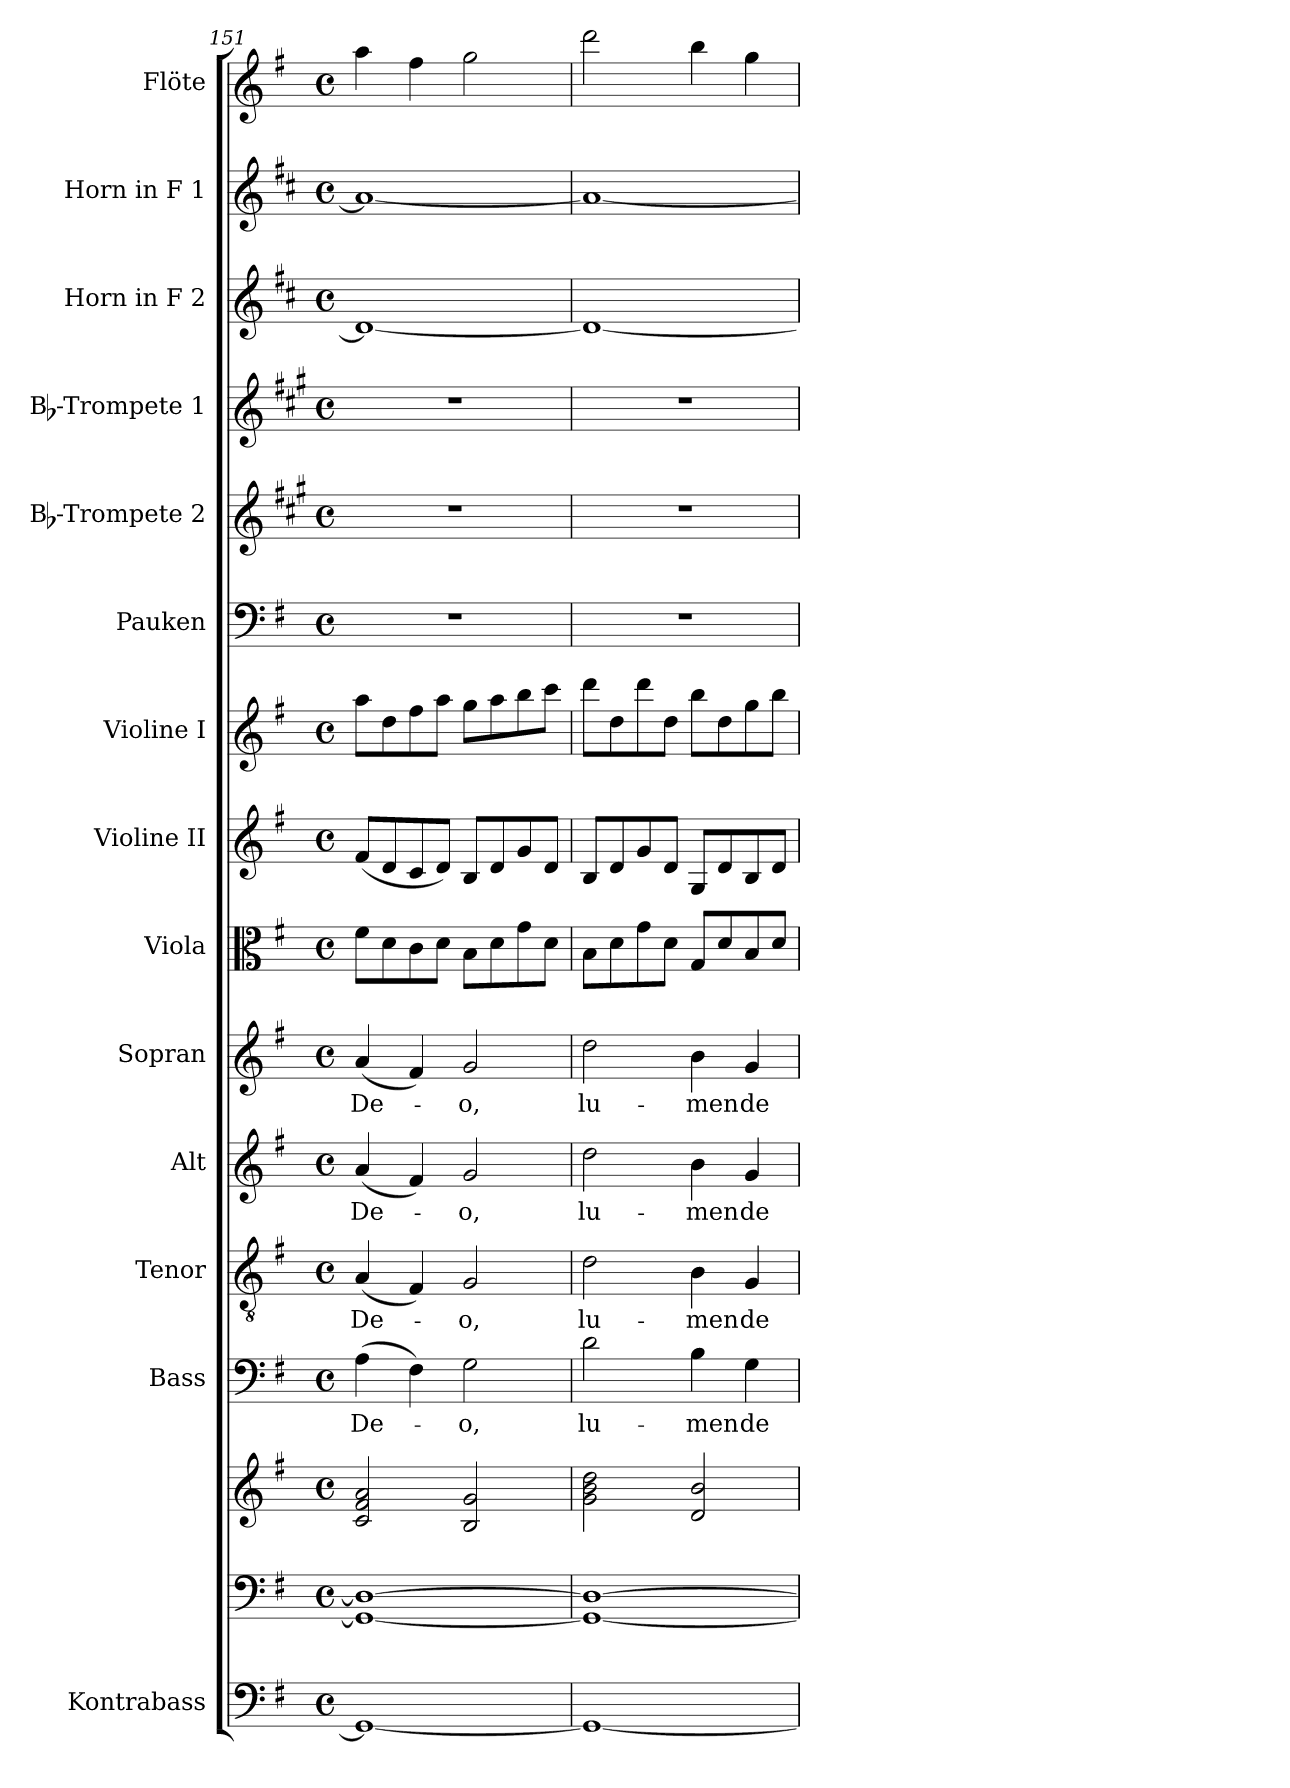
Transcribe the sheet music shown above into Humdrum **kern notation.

**kern	**kern	**kern	**kern	**text	**kern	**text	**kern	**text	**kern	**text	**kern	**kern	**kern	**kern	**kern	**kern	**kern	**kern	**kern
*part15	*part14	*part14	*part13	*part13	*part12	*part12	*part11	*part11	*part10	*part10	*part9	*part8	*part7	*part6	*part5	*part4	*part3	*part2	*part1
*staff16	*staff15	*staff14	*staff13	*staff13	*staff12	*staff12	*staff11	*staff11	*staff10	*staff10	*staff9	*staff8	*staff7	*staff6	*staff5	*staff4	*staff3	*staff2	*staff1
*I"Kontrabass	*	*	*I"Bass	*	*I"Tenor	*	*I"Alt	*	*I"Sopran	*	*I"Viola	*I"Violine II	*I"Violine I	*I"Pauken	*I"Bb-Trompete 2	*I"Bb-Trompete 1	*I"Horn in F 2	*I"Horn in F 1	*I"Flöte
*I'Kb.	*	*	*I'B.	*	*I'T.	*	*I'A.	*	*I'S.	*	*I'Vla.	*I'Vl. II	*I'Vl. I	*I'Pk.	*I'Bb Trp. 2	*I'Bb Trp. 1	*	*	*I'Fl.
*clefF4	*clefF4	*clefG2	*clefF4	*	*clefGv2	*	*clefG2	*	*clefG2	*	*clefC3	*clefG2	*clefG2	*clefF4	*clefG2	*clefG2	*clefG2	*clefG2	*clefG2
*ITrd7c12	*	*	*	*	*	*	*	*	*	*	*	*	*	*	*ITrd1c2	*ITrd1c2	*ITrd4c7	*ITrd4c7	*
*k[f#]	*k[f#]	*k[f#]	*k[f#]	*	*k[f#]	*	*k[f#]	*	*k[f#]	*	*k[f#]	*k[f#]	*k[f#]	*k[f#]	*k[f#]	*k[f#]	*k[f#]	*k[f#]	*k[f#]
*G:	*G:	*G:	*G:	*	*G:	*	*G:	*	*G:	*	*G:	*G:	*G:	*G:	*G:	*G:	*G:	*G:	*G:
*M4/4	*M4/4	*M4/4	*M4/4	*	*M4/4	*	*M4/4	*	*M4/4	*	*M4/4	*M4/4	*M4/4	*M4/4	*M4/4	*M4/4	*M4/4	*M4/4	*M4/4
*met(c)	*met(c)	*met(c)	*met(c)	*	*met(c)	*	*met(c)	*	*met(c)	*	*met(c)	*met(c)	*met(c)	*met(c)	*met(c)	*met(c)	*met(c)	*met(c)	*met(c)
=151	=151	=151	=151	=151	=151	=151	=151	=151	=151	=151	=151	=151	=151	=151	=151	=151	=151	=151	=151
!	!	!	!	!LO:LY:b	!	!LO:LY:b	!	!LO:LY:b	!	!LO:LY:b	!	!	!	!	!	!	!	!	!
1GGG_	1GG_ 1D_	2c/ 2f#/ 2a/	(>4A\	De-	(<4A/	De-	(<4a/	De-	(<4a/	De-	8f#\L	(<8f#/L	8aa\L	1r	1r	1r	1G_	1d_	4aa\
.	.	.	.	.	.	.	.	.	.	.	8d\	8d/	8dd\	.	.	.	.	.	.
.	.	.	4F#\)	.	4F#/)	.	4f#/)	.	4f#/)	.	8c\	8c/	8ff#\	.	.	.	.	.	4ff#\
.	.	.	.	.	.	.	.	.	.	.	8d\J	8d/J)	8aa\J	.	.	.	.	.	.
!	!	!	!	!LO:LY:b	!	!LO:LY:b	!	!LO:LY:b	!	!LO:LY:b	!	!	!	!	!	!	!	!	!
.	.	2B/ 2g/	2G\	-o,	2G/	-o,	2g/	-o,	2g/	-o,	8B\L	8B/L	8gg\L	.	.	.	.	.	2gg\
.	.	.	.	.	.	.	.	.	.	.	8d\	8d/	8aa\	.	.	.	.	.	.
.	.	.	.	.	.	.	.	.	.	.	8g\	8g/	8bb\	.	.	.	.	.	.
.	.	.	.	.	.	.	.	.	.	.	8d\J	8d/J	8ccc\J	.	.	.	.	.	.
=152	=152	=152	=152	=152	=152	=152	=152	=152	=152	=152	=152	=152	=152	=152	=152	=152	=152	=152	=152
!	!	!	!	!LO:LY:b	!	!LO:LY:b	!	!LO:LY:b	!	!LO:LY:b	!	!	!	!	!	!	!	!	!
1GGG_	1GG_ 1D_	2g\ 2b\ 2dd\	2d\	lu-	2d\	lu-	2dd\	lu-	2dd\	lu-	8B\L	8B/L	8ddd\L	1r	1r	1r	1G_	1d_	2ddd\
.	.	.	.	.	.	.	.	.	.	.	8d\	8d/	8dd\	.	.	.	.	.	.
.	.	.	.	.	.	.	.	.	.	.	8g\	8g/	8ddd\	.	.	.	.	.	.
.	.	.	.	.	.	.	.	.	.	.	8d\J	8d/J	8dd\J	.	.	.	.	.	.
!	!	!	!	!LO:LY:b	!	!LO:LY:b	!	!LO:LY:b	!	!LO:LY:b	!	!	!	!	!	!	!	!	!
.	.	2d/ 2b/	4B\	-men	4B\	-men	4b\	-men	4b\	-men	8G/L	8G/L	8bb\L	.	.	.	.	.	4bb\
.	.	.	.	.	.	.	.	.	.	.	8d/	8d/	8dd\	.	.	.	.	.	.
!	!	!	!	!LO:LY:b	!	!LO:LY:b	!	!LO:LY:b	!	!LO:LY:b	!	!	!	!	!	!	!	!	!
.	.	.	4G\	de	4G/	de	4g/	de	4g/	de	8B/	8B/	8gg\	.	.	.	.	.	4gg\
.	.	.	.	.	.	.	.	.	.	.	8d/J	8d/J	8bb\J	.	.	.	.	.	.
=	=	=	=	=	=	=	=	=	=	=	=	=	=	=	=	=	=	=	=
*-	*-	*-	*-	*-	*-	*-	*-	*-	*-	*-	*-	*-	*-	*-	*-	*-	*-	*-	*-
